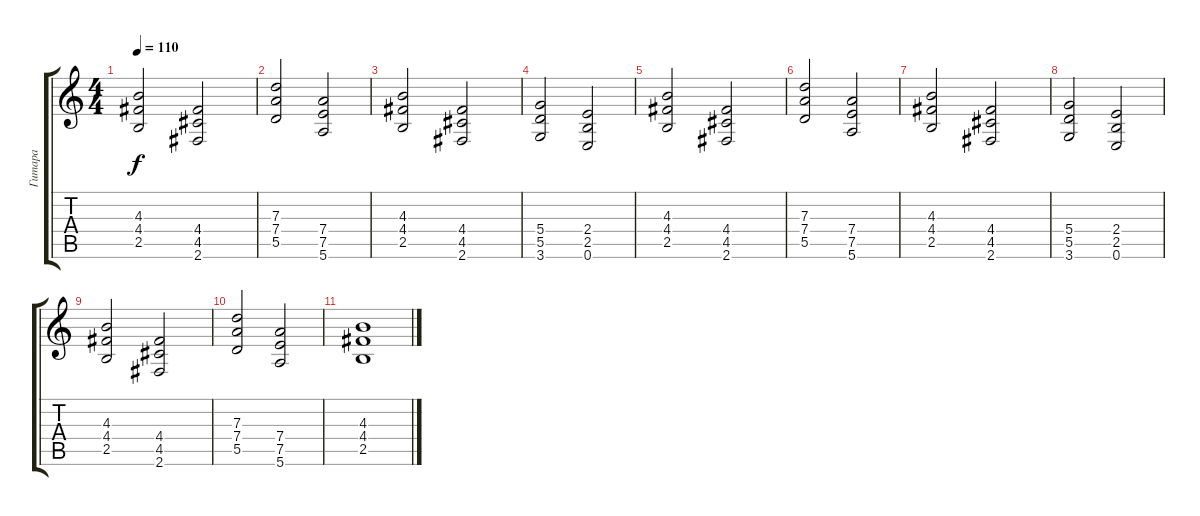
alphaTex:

\track ("Гитара" "Гитара") {instrument distortionguitar}
\staff {score tabs}
\tuning (E4 B3 G3 D3 A2 E2) {hide}
\ts (4 4)
\tempo 110
\clef g2
\ks c
(4.3 4.4 2.5).2{dy f} (4.4 4.5 2.6).2 |
(7.3 7.4 5.5).2 (7.4 7.5 5.6).2 |
(4.3 4.4 2.5).2 (4.4 4.5 2.6).2 |
(5.4 5.5 3.6).2 (2.4 2.5 0.6).2 |
(4.3 4.4 2.5).2 (4.4 4.5 2.6).2 |
(7.3 7.4 5.5).2 (7.4 7.5 5.6).2 |
(4.3 4.4 2.5).2 (4.4 4.5 2.6).2 |
(5.4 5.5 3.6).2 (2.4 2.5 0.6).2 |
(4.3 4.4 2.5).2 (4.4 4.5 2.6).2 |
(7.3 7.4 5.5).2 (7.4 7.5 5.6).2 |
(4.3 4.4 2.5).1
